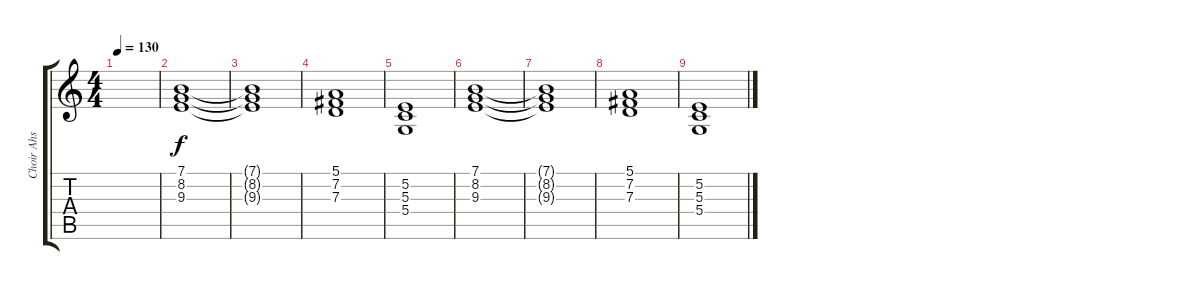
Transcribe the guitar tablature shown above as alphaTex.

\track ("Choir Ahs" "Choir Ahs") {instrument choiraahs}
\staff {score tabs}
\tuning (E4 B3 G3 D3 A2 E2) {hide}
\ts (4 4)
\tempo 130
\clef g2
\ks c
|
(7.1 8.2 9.3).1 |
(7.1{t} 8.2{t} 9.3{t}).1 |
(5.1 7.2 7.3).1 |
(5.2 5.3 5.4).1 |
(7.1 8.2 9.3).1 |
(7.1{t} 8.2{t} 9.3{t}).1 |
(5.1 7.2 7.3).1 |
(5.2 5.3 5.4).1
